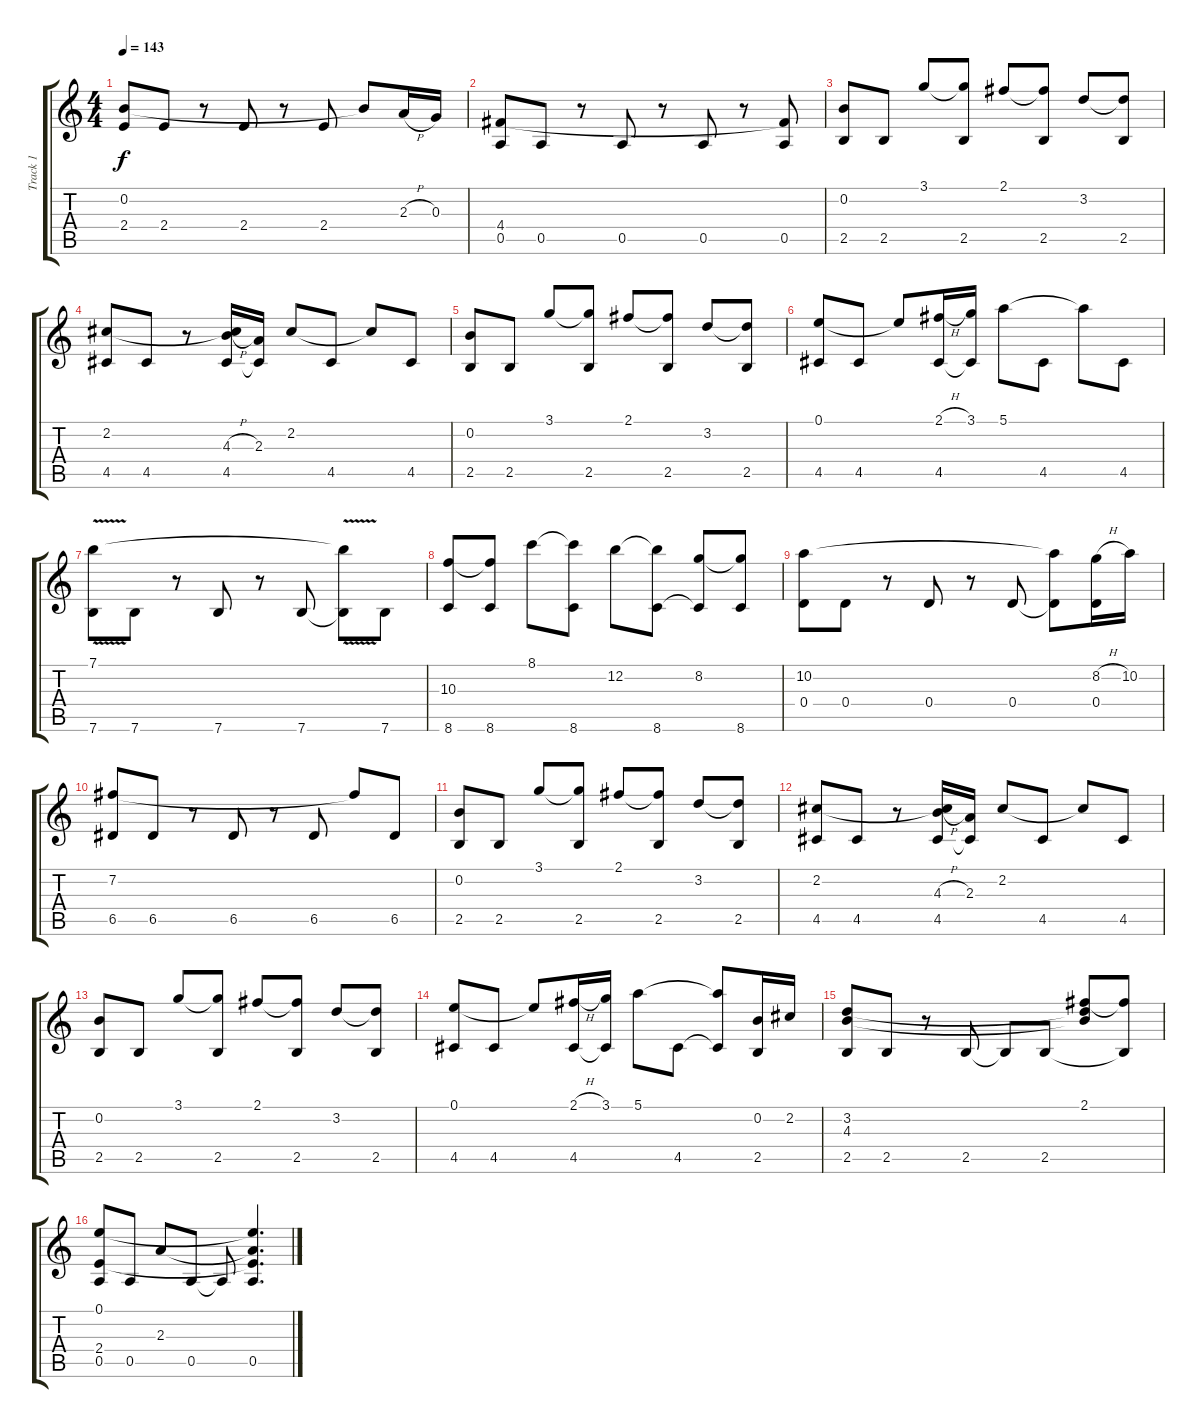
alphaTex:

\track ("Track 1" "Track 1") {instrument acousticguitarsteel}
\staff {score tabs}
\tuning (E4 B3 G3 D3 A2 E2) {hide}
\ts (4 4)
\tempo 143
\clef g2
\ks c
(0.2 2.4).8{dy f} 2.4.8 r.8 2.4.8 r.8 2.4.8 0.2{t}.8 2.3{h}.16 0.3.16 |
(4.4 0.5).8 0.5.8 r.8 0.5.8 r.8 0.5.8 r.8 (4.4{t} 0.5).8 |
(0.2 2.5).8 2.5.8 3.1.8 (3.1{t} 2.5).8 2.1.8 (2.1{t} 2.5).8 3.2.8 (3.2{t} 2.5).8 |
(2.2 4.5).8 4.5.8 r.8 (2.2{t} 4.3{h} 4.5).16 (2.3 4.5{t}).16 2.2.8 4.5.8 2.2{t}.8 4.5.8 |
(0.2 2.5).8 2.5.8 3.1.8 (3.1{t} 2.5).8 2.1.8 (2.1{t} 2.5).8 3.2.8 (3.2{t} 2.5).8 |
(0.1 4.5).8 4.5.8 0.1{t}.8 (2.1{h} 4.5).16 (3.1 4.5{t}).16 5.1.8 4.5.8 5.1{t}.8 4.5.8 |
(7.1{v} 7.6).8 7.6.8 r.8 7.6.8 r.8 7.6.8 (7.1{t} 7.6{t}).8 7.6.8 |
(10.3 8.6).8 (10.3{t} 8.6).8 8.1.8 (8.1{t} 8.6).8 12.2.8 (12.2{t} 8.6).8 (8.2 8.6{t}).8 (8.2{t} 8.6).8 |
(10.2 0.4).8 0.4.8 r.8 0.4.8 r.8 0.4.8 (10.2{t} 0.4{t}).8 (8.2{h} 0.4).16 10.2.16 |
(7.2 6.5).8 6.5.8 r.8 6.5.8 r.8 6.5.8 7.2{t}.8 6.5.8 |
(0.2 2.5).8 2.5.8 3.1.8 (3.1{t} 2.5).8 2.1.8 (2.1{t} 2.5).8 3.2.8 (3.2{t} 2.5).8 |
(2.2 4.5).8 4.5.8 r.8 (2.2{t} 4.3{h} 4.5).16 (2.3 4.5{t}).16 2.2.8 4.5.8 2.2{t}.8 4.5.8 |
(0.2 2.5).8 2.5.8 3.1.8 (3.1{t} 2.5).8 2.1.8 (2.1{t} 2.5).8 3.2.8 (3.2{t} 2.5).8 |
(0.1 4.5).8 4.5.8 0.1{t}.8 (2.1{h} 4.5).16 (3.1 4.5{t}).16 5.1.8 4.5.8 (5.1{t} 4.5{t}).8 (0.2 2.5).16 2.2.16 |
(3.2 4.3 2.5).8 2.5.8 r.8 2.5.8 2.5{t}.8 2.5.8 (2.1 3.2{t} 4.3{t}).8 (2.1{t} 2.5{t}).8 |
(0.1 2.4 0.5).8 0.5.8 2.3.8 0.5.8 0.5{t}.8 (0.1{t} 2.3{t} 2.4{t} 0.5).4{d}
